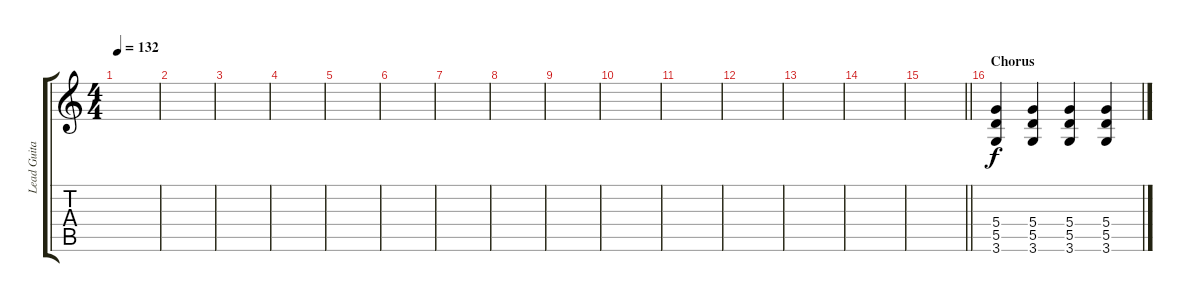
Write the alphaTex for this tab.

\track ("Lead Guitar" "Lead Guita") {instrument distortionguitar}
\staff {score tabs}
\tuning (E4 B3 G3 D3 A2 E2) {hide}
\ts (4 4)
\section ("" "")
\tempo 132
\clef g2
\ks c
|
|
|
|
|
|
|
|
|
|
|
|
|
|
\barLineRight lightlight
|
\section ("" "Chorus")
(5.4 5.5 3.6).4{balance 8 instrument distortionguitar} (5.4 5.5 3.6).4 (5.4 5.5 3.6).4 (5.4 5.5 3.6).4
